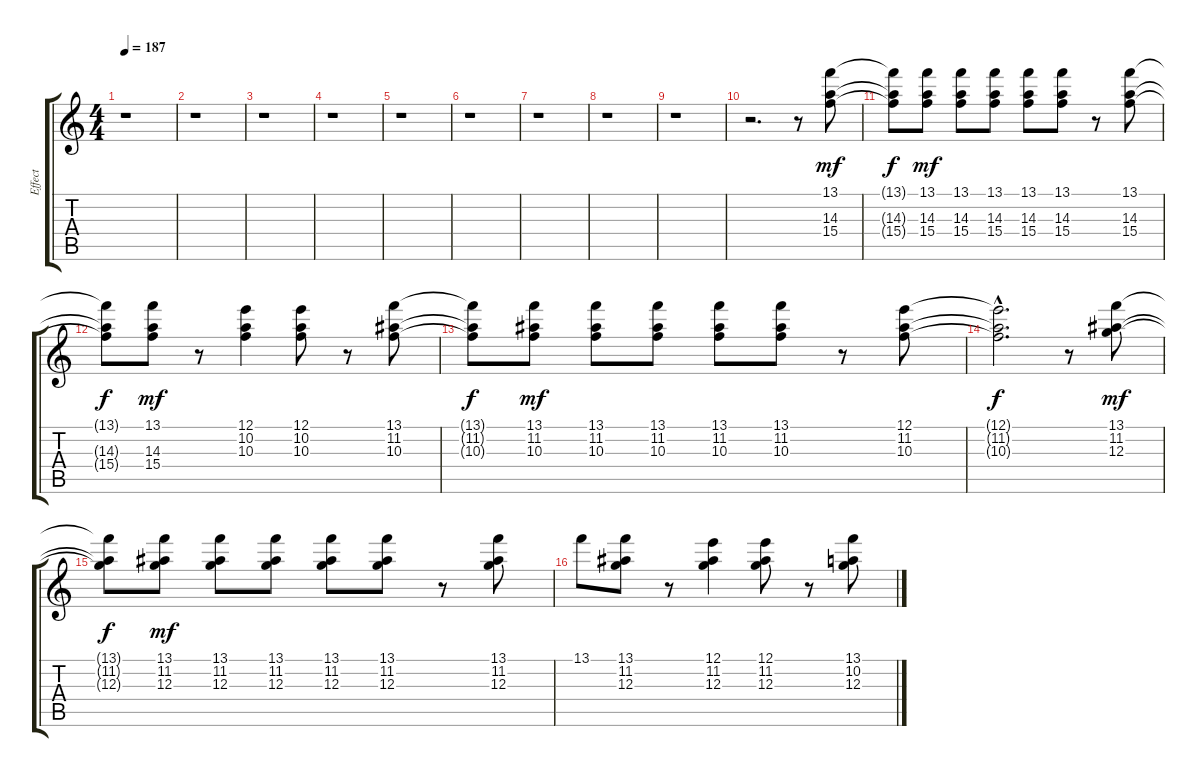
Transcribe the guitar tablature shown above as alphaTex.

\track ("Effect" "Effect") {instrument electricguitarclean}
\staff {score tabs}
\tuning (E4 B3 G3 D3 A2 E2) {hide}
\ts (4 4)
\tempo 187
\clef g2
\ks c
r.1{dy mf} |
r.1 |
r.1 |
r.1 |
r.1 |
r.1 |
r.1 |
r.1 |
r.1 |
r.2{d} r.8 (13.1 14.3 15.4).8 |
(13.1{t} 14.3{t} 15.4{t}).8{dy f} (13.1 14.3 15.4).8{dy mf} (13.1 14.3 15.4).8 (13.1 14.3 15.4).8 (13.1 14.3 15.4).8 (13.1 14.3 15.4).8 r.8 (13.1 14.3 15.4).8 |
(13.1{t} 14.3{t} 15.4{t}).8{dy f} (13.1 14.3 15.4).8{dy mf} r.8 (12.1 10.2 10.3).4 (12.1 10.2 10.3).8 r.8 (13.1 11.2 10.3).8 |
(13.1{t} 11.2{t} 10.3{t}).8{dy f} (13.1 11.2 10.3).8{dy mf} (13.1 11.2 10.3).8 (13.1 11.2 10.3).8 (13.1 11.2 10.3).8 (13.1 11.2 10.3).8 r.8 (12.1 11.2 10.3).8 |
(12.1{hac t} 11.2{hac t} 10.3{hac t}).2{d dy f} r.8 (13.1 11.2 12.3).8{dy mf} |
(13.1{t} 11.2{t} 12.3{t}).8{dy f} (13.1 11.2 12.3).8{dy mf} (13.1 11.2 12.3).8 (13.1 11.2 12.3).8 (13.1 11.2 12.3).8 (13.1 11.2 12.3).8 r.8 (13.1 11.2 12.3).8 |
13.1.8 (13.1 11.2 12.3).8 r.8 (12.1 11.2 12.3).4 (12.1 11.2 12.3).8 r.8 (13.1 10.2 12.3).8
